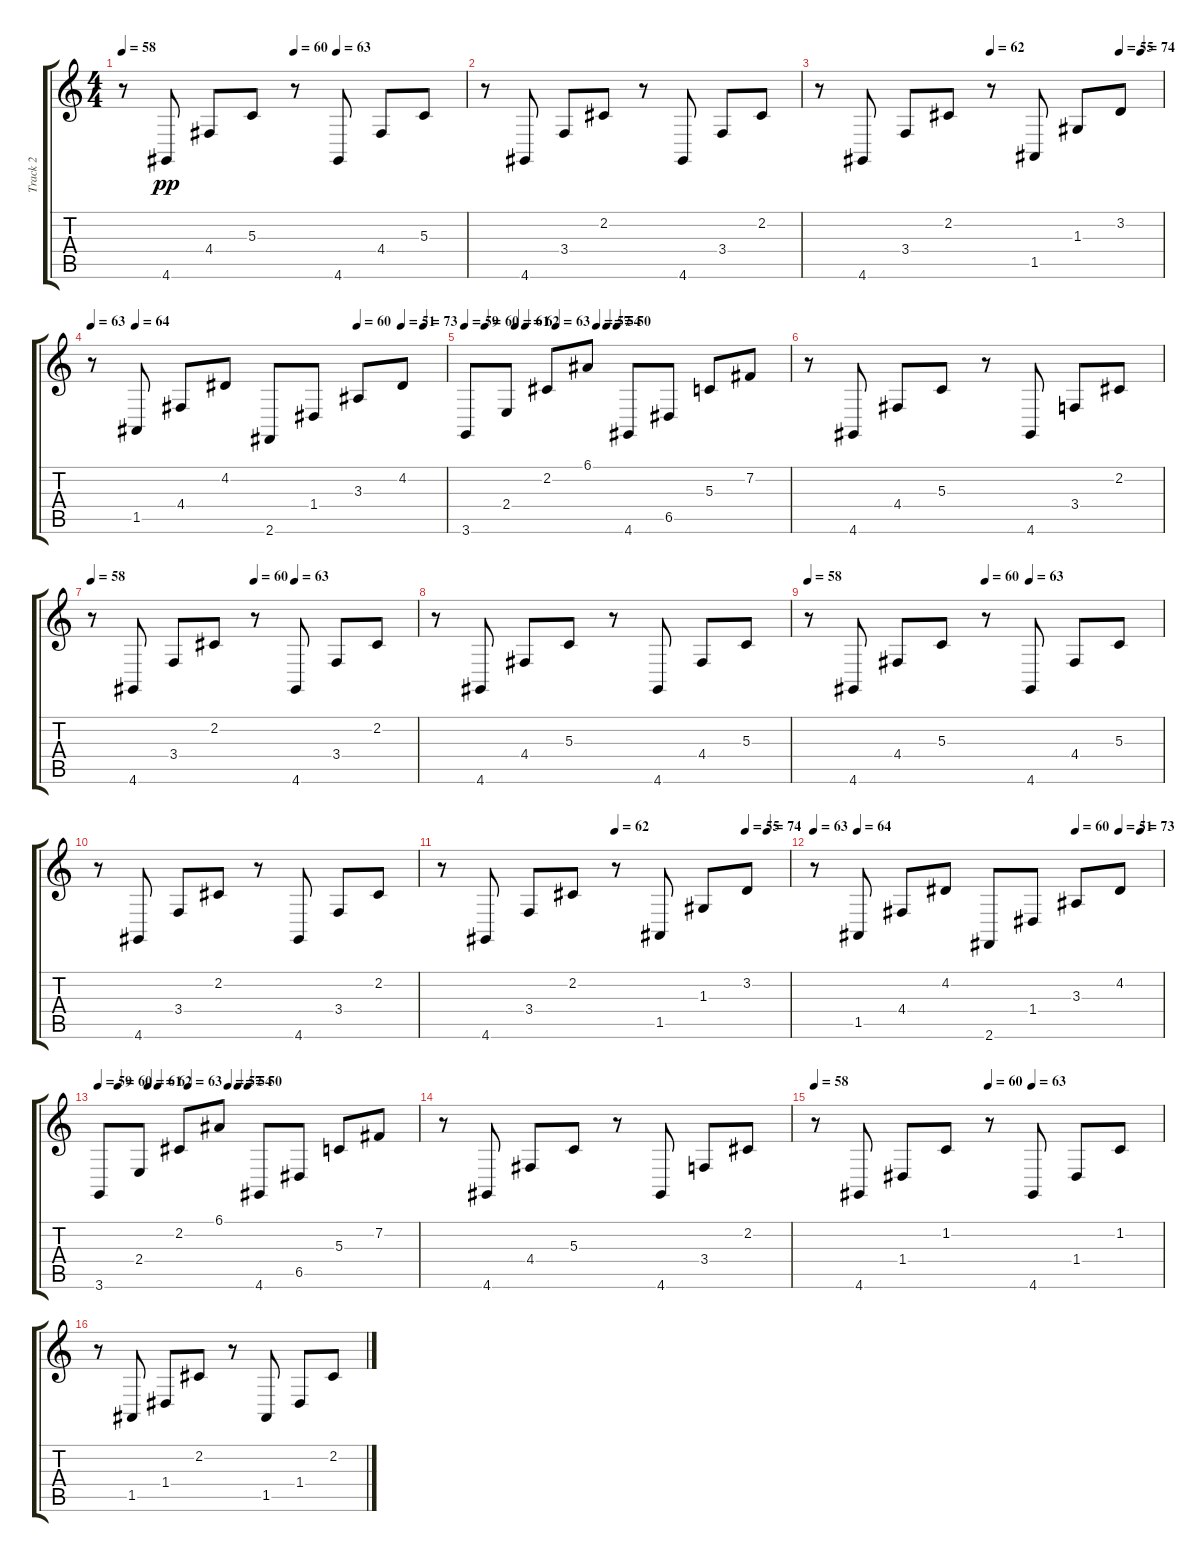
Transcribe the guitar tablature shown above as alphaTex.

\track ("Track 2" "Track 2") {instrument acousticgrandpiano}
\staff {score tabs}
\tuning (E4 B3 G3 D3 A2 E2) {hide}
\ts (4 4)
\tempo 58
\tempo (60 0.5)
\tempo (63 0.625)
\clef g2
\ks c
r.8{dy pp} 4.6.8 4.4.8 5.3.8 r.8 4.6.8 4.4.8 5.3.8 |
r.8 4.6.8 3.4.8 2.2.8 r.8 4.6.8 3.4.8 2.2.8 |
\tempo (62 0.5)
\tempo (55 0.875)
\tempo (74 0.9375)
r.8 4.6.8 3.4.8 2.2.8 r.8 1.5.8 1.3.8 3.2.8 |
\tempo 63
\tempo (64 0.125)
\tempo (60 0.75)
\tempo (51 0.875)
\tempo (73 0.9375)
r.8 1.5.8 4.4.8 4.2.8 2.6.8 1.4.8 3.3.8 4.2.8 |
\tempo 59
\tempo (60 0.0625)
\tempo (61 0.15625)
\tempo (62 0.1875)
\tempo (63 0.28125)
\tempo (57 0.40625)
\tempo (54 0.4375)
\tempo (50 0.46875)
3.6.8 2.4.8 2.2.8 6.1.8 4.6.8 6.5.8 5.3.8 7.2.8 |
r.8 4.6.8 4.4.8 5.3.8 r.8 4.6.8 3.4.8 2.2.8 |
\tempo 58
\tempo (60 0.5)
\tempo (63 0.625)
r.8 4.6.8 3.4.8 2.2.8 r.8 4.6.8 3.4.8 2.2.8 |
r.8 4.6.8 4.4.8 5.3.8 r.8 4.6.8 4.4.8 5.3.8 |
\tempo 58
\tempo (60 0.5)
\tempo (63 0.625)
r.8 4.6.8 4.4.8 5.3.8 r.8 4.6.8 4.4.8 5.3.8 |
r.8 4.6.8 3.4.8 2.2.8 r.8 4.6.8 3.4.8 2.2.8 |
\tempo (62 0.5)
\tempo (55 0.875)
\tempo (74 0.9375)
r.8 4.6.8 3.4.8 2.2.8 r.8 1.5.8 1.3.8 3.2.8 |
\tempo 63
\tempo (64 0.125)
\tempo (60 0.75)
\tempo (51 0.875)
\tempo (73 0.9375)
r.8 1.5.8 4.4.8 4.2.8 2.6.8 1.4.8 3.3.8 4.2.8 |
\tempo 59
\tempo (60 0.0625)
\tempo (61 0.15625)
\tempo (62 0.1875)
\tempo (63 0.28125)
\tempo (57 0.40625)
\tempo (54 0.4375)
\tempo (50 0.46875)
3.6.8 2.4.8 2.2.8 6.1.8 4.6.8 6.5.8 5.3.8 7.2.8 |
r.8 4.6.8 4.4.8 5.3.8 r.8 4.6.8 3.4.8 2.2.8 |
\tempo 58
\tempo (60 0.5)
\tempo (63 0.625)
r.8 4.6.8 1.4.8 1.2.8 r.8 4.6.8 1.4.8 1.2.8 |
r.8 1.5.8 1.4.8 2.2.8 r.8 1.5.8 1.4.8 2.2.8
